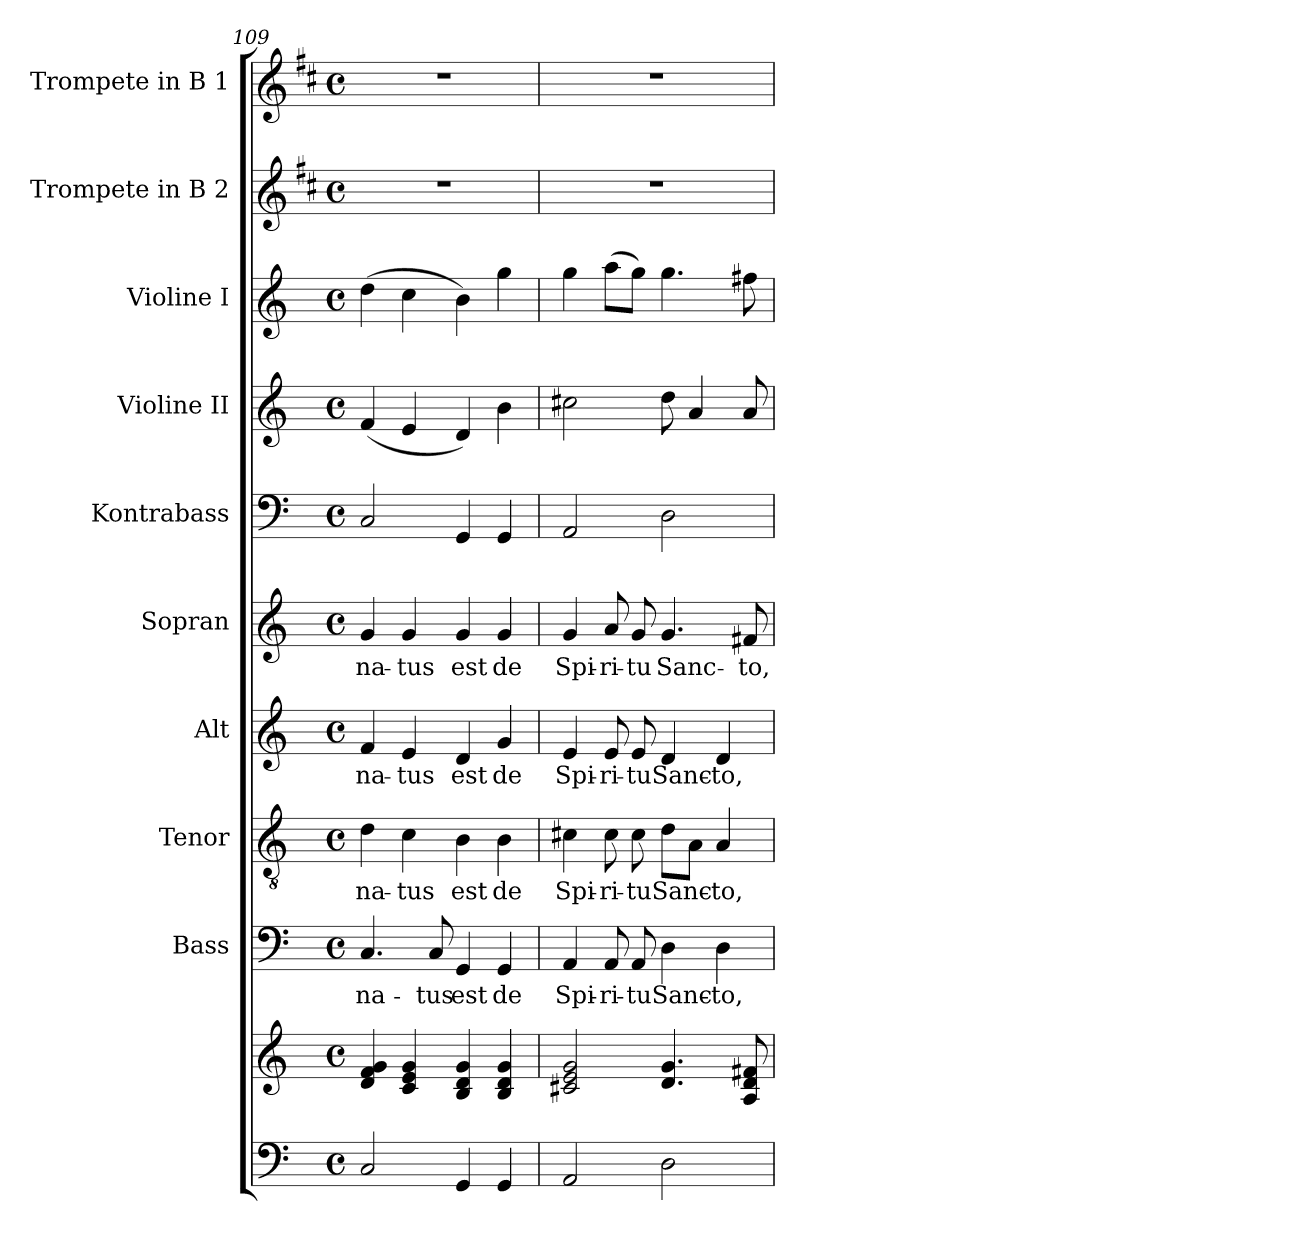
**kern	**kern	**kern	**text	**kern	**text	**kern	**text	**kern	**text	**kern	**kern	**kern	**kern	**kern
*part10	*part10	*part9	*part9	*part8	*part8	*part7	*part7	*part6	*part6	*part5	*part4	*part3	*part2	*part1
*staff11	*staff10	*staff9	*staff9	*staff8	*staff8	*staff7	*staff7	*staff6	*staff6	*staff5	*staff4	*staff3	*staff2	*staff1
*	*	*I"Bass	*	*I"Tenor	*	*I"Alt	*	*I"Sopran	*	*I"Kontrabass	*I"Violine II	*I"Violine I	*I"Trompete in B 2	*I"Trompete in B 1
*	*	*I'B.	*	*I'T.	*	*I'A.	*	*I'S.	*	*I'Kb.	*I'Vl. II	*I'Vl. I	*I'Tr. 2	*I'Tr. 1
*clefF4	*clefG2	*clefF4	*	*clefGv2	*	*clefG2	*	*clefG2	*	*clefF4	*clefG2	*clefG2	*clefG2	*clefG2
*	*	*	*	*	*	*	*	*	*	*ITrd7c12	*	*	*ITrd1c2	*ITrd1c2
*k[]	*k[]	*k[]	*	*k[]	*	*k[]	*	*k[]	*	*k[]	*k[]	*k[]	*k[]	*k[]
*C:	*C:	*C:	*	*C:	*	*C:	*	*C:	*	*C:	*C:	*C:	*C:	*C:
*M4/4	*M4/4	*M4/4	*	*M4/4	*	*M4/4	*	*M4/4	*	*M4/4	*M4/4	*M4/4	*M4/4	*M4/4
*met(c)	*met(c)	*met(c)	*	*met(c)	*	*met(c)	*	*met(c)	*	*met(c)	*met(c)	*met(c)	*met(c)	*met(c)
=109	=109	=109	=109	=109	=109	=109	=109	=109	=109	=109	=109	=109	=109	=109
!	!	!	!LO:LY:b	!	!LO:LY:b	!	!LO:LY:b	!	!LO:LY:b	!	!	!	!	!
2C/	4d/ 4f/ 4g/	4.C/	-na-	4d\	-na-	4f/	-na-	4g/	-na-	2CC/	(<4f/	(>4dd\	1r	1r
!	!	!	!	!	!LO:LY:b	!	!LO:LY:b	!	!LO:LY:b	!	!	!	!	!
.	4c/ 4e/ 4g/	.	.	4c\	-tus	4e/	-tus	4g/	-tus	.	4e/	4cc\	.	.
!	!	!	!LO:LY:b	!	!	!	!	!	!	!	!	!	!	!
.	.	8C/	-tus	.	.	.	.	.	.	.	.	.	.	.
!	!	!	!LO:LY:b	!	!LO:LY:b	!	!LO:LY:b	!	!LO:LY:b	!	!	!	!	!
4GG/	4B/ 4d/ 4g/	4GG/	est	4B\	est	4d/	est	4g/	est	4GGG/	4d/)	4b\)	.	.
!	!	!	!LO:LY:b	!	!LO:LY:b	!	!LO:LY:b	!	!LO:LY:b	!	!	!	!	!
4GG/	4B/ 4d/ 4g/	4GG/	de	4B\	de	4g/	de	4g/	de	4GGG/	4b\	4gg\	.	.
=110	=110	=110	=110	=110	=110	=110	=110	=110	=110	=110	=110	=110	=110	=110
!	!	!	!LO:LY:b	!	!LO:LY:b	!	!LO:LY:b	!	!LO:LY:b	!	!	!	!	!
2AA/	2c#X/ 2e/ 2g/	4AA/	Spi-	4c#X\	Spi-	4e/	Spi-	4g/	Spi-	2AAA/	2cc#X\	4gg\	1r	1r
!	!	!	!LO:LY:b	!	!LO:LY:b	!	!LO:LY:b	!	!LO:LY:b	!	!	!	!	!
.	.	8AA/	-ri-	8c#\	-ri-	8e/	-ri-	8a/	-ri-	.	.	(>8aa\L	.	.
!	!	!	!LO:LY:b	!	!LO:LY:b	!	!LO:LY:b	!	!LO:LY:b	!	!	!	!	!
.	.	8AA/	-tu	8c#\	-tu	8e/	-tu	8g/	-tu	.	.	8gg\J)	.	.
!	!	!	!LO:LY:b	!	!LO:LY:b	!	!LO:LY:b	!	!LO:LY:b	!	!	!	!	!
2D\	4.d/ 4.g/	4D\	Sanc-	8d\L	Sanc-	4d/	Sanc-	4.g/	Sanc-	2DD\	8dd\	4.gg\	.	.
.	.	.	.	8A\J	.	.	.	.	.	.	4a/	.	.	.
!	!	!	!LO:LY:b	!	!LO:LY:b	!	!LO:LY:b	!	!	!	!	!	!	!
.	.	4D\	-to,	4A/	-to,	4d/	-to,	.	.	.	.	.	.	.
!	!	!	!	!	!	!	!	!	!LO:LY:b	!	!	!	!	!
.	8A/ 8d/ 8f#X/	.	.	.	.	.	.	8f#X/	-to,	.	8a/	8ff#X\	.	.
=	=	=	=	=	=	=	=	=	=	=	=	=	=	=
*-	*-	*-	*-	*-	*-	*-	*-	*-	*-	*-	*-	*-	*-	*-
